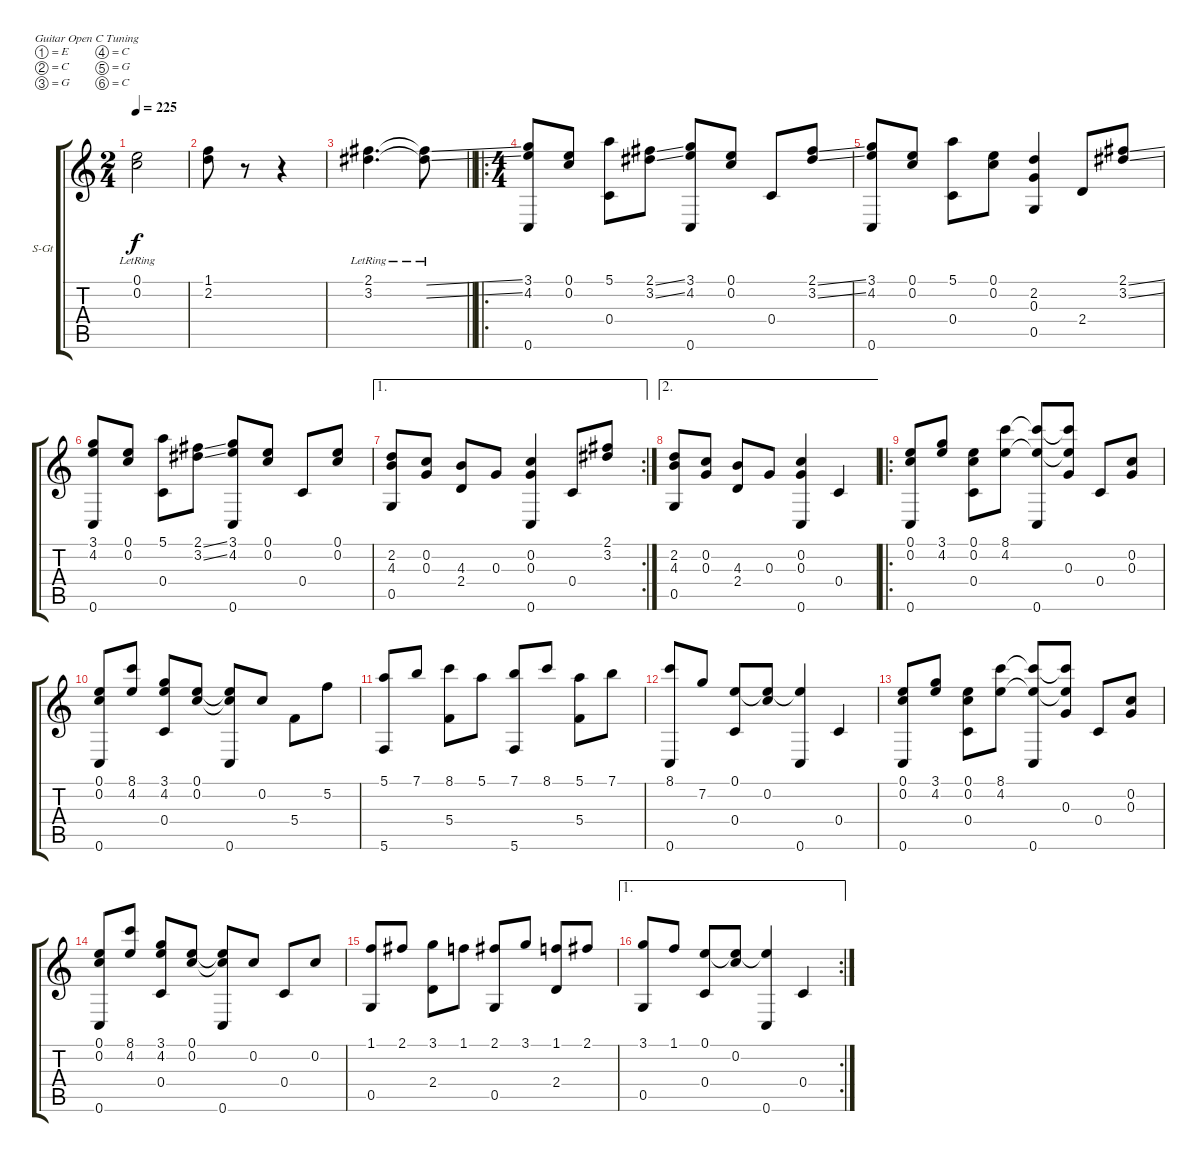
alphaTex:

\bracketExtendMode groupsimilarinstruments
\firstSystemTrackNameOrientation horizontal
\otherSystemsTrackNameOrientation horizontal
\track ("Òô¹ì 1" "S-Gt") {instrument acousticguitarsteel}
\staff {score tabs}
\tuning (E4 C4 G3 C3 G2 C2)
\ts (2 4)
\beaming (8 2 2)
\tempo 225
\clef g2
\ks c
(0.1{lr} 0.2{lr}).2{dy f} |
(1.1 2.2).8 r.8 r.4 |
\barLineRight lightlight
(2.1{lr} 3.2{lr}).4{d} (2.1{ss lr t} 3.2{ss lr t}).8 |
\ro
\ts (4 4)
\beaming (8 2 2 2 2)
(3.1 4.2 0.6).8 (0.1 0.2).8 (5.1 0.4).8 (2.1{ss} 3.2{ss}).8 (3.1 4.2 0.6).8 (0.1 0.2).8 0.4.8 (2.1{ss} 3.2{ss}).8 |
(3.1 4.2 0.6).8 (0.1 0.2).8 (5.1 0.4).8 (0.1 0.2).8 (2.2 0.3 0.5).4 2.4.8 (2.1{ss} 3.2{ss}).8 |
(3.1 4.2 0.6).8 (0.1 0.2).8 (5.1 0.4).8 (2.1{ss} 3.2{ss}).8 (3.1 4.2 0.6).8 (0.1 0.2).8 0.4.8 (0.1 0.2).8 |
\ae 1
\rc 2
(2.2 4.3 0.5).8 (0.2 0.3).8 (4.3 2.4).8 0.3.8 (0.2 0.3 0.6).4 0.4.8 (2.1 3.2).8 |
\ae 2
(2.2 4.3 0.5).8 (0.2 0.3).8 (4.3 2.4).8 0.3.8 (0.2 0.3 0.6).4 0.4.4 |
\ro
(0.1 0.2 0.6).8 (3.1 4.2).8 (0.1 0.2 0.4).8 (8.1 4.2).8 (0.6 8.1{t} 4.2{t}).8 (8.1{t} 4.2{t} 0.3).8 0.4.8 (0.2 0.3).8 |
(0.1 0.2 0.6).8 (8.1 4.2).8 (3.1 4.2 0.4).8 (0.1 0.2).8 (0.1{t} 0.2{t} 0.6).8 0.2.8 5.4.8 5.2.8 |
(5.1 5.6).8 7.1.8 (8.1 5.4).8 5.1.8 (7.1 5.6).8 8.1.8 (5.1 5.4).8 7.1.8 |
(8.1 0.6).8 7.2.8 (0.1 0.4).8 (0.2 0.1{t}).8 (0.1{t} 0.6).4 0.4.4 |
(0.1 0.2 0.6).8 (3.1 4.2).8 (0.1 0.2 0.4).8 (8.1 4.2).8 (0.6 8.1{t} 4.2{t}).8 (8.1{t} 4.2{t} 0.3).8 0.4.8 (0.2 0.3).8 |
(0.1 0.2 0.6).8 (8.1 4.2).8 (3.1 4.2 0.4).8 (0.1 0.2).8 (0.1{t} 0.2{t} 0.6).8 0.2.8 0.4.8 0.2.8 |
(1.1 0.5).8 2.1.8 (3.1 2.4).8 1.1.8 (2.1 0.5).8 3.1.8 (1.1 2.4).8 2.1.8 |
\ae 1
\rc 2
(3.1 0.5).8 1.1.8 (0.1 0.4).8 (0.2 0.1{t}).8 (0.1{t} 0.6).4 0.4.4
